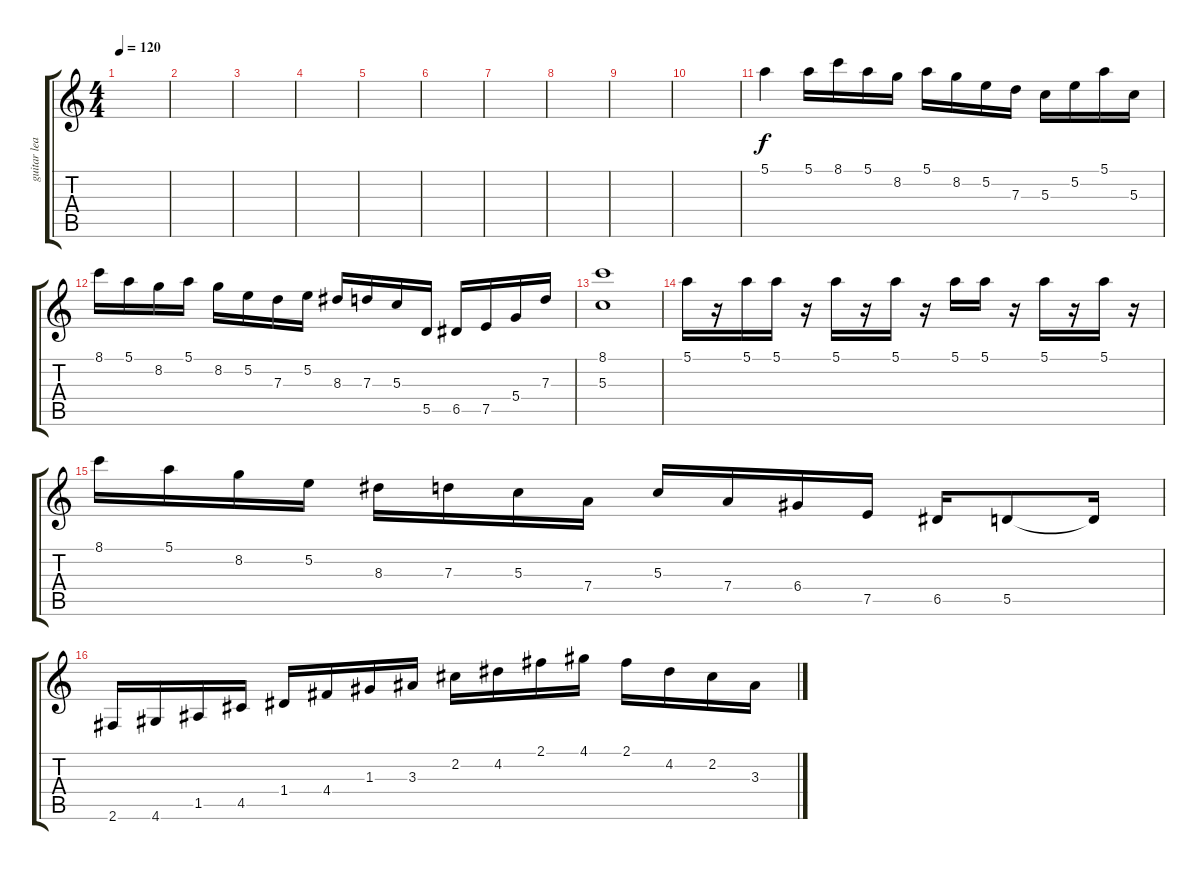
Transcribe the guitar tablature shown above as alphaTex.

\track ("guitar lead " "guitar lea") {instrument electricguitarjazz}
\staff {score tabs}
\tuning (E4 B3 G3 D3 A2 E2) {hide}
\ts (4 4)
\tempo 120
\clef g2
\ks c
|
|
|
|
|
|
|
|
|
|
5.1.4 5.1.16 8.1.16 5.1.16 8.2.16 5.1.16 8.2.16 5.2.16 7.3.16 5.3.16 5.2.16 5.1.16 5.3.16 |
8.1.16 5.1.16 8.2.16 5.1.16 8.2.16 5.2.16 7.3.16 5.2.16 8.3.16 7.3.16 5.3.16 5.5.16 6.5.16 7.5.16 5.4.16 7.3.16 |
(8.1 5.3).1 |
5.1.16 r.16 5.1.16 5.1.16 r.16 5.1.16 r.16 5.1.16 r.16 5.1.16 5.1.16 r.16 5.1.16 r.16 5.1.16 r.16 |
8.1.16 5.1.16 8.2.16 5.2.16 8.3.16 7.3.16 5.3.16 7.4.16 5.3.16 7.4.16 6.4.16 7.5.16 6.5.16 5.5.8 5.5{t}.16 |
2.6.16 4.6.16 1.5.16 4.5.16 1.4.16 4.4.16 1.3.16 3.3.16 2.2.16 4.2.16 2.1.16 4.1.16 2.1.16 4.2.16 2.2.16 3.3.16
